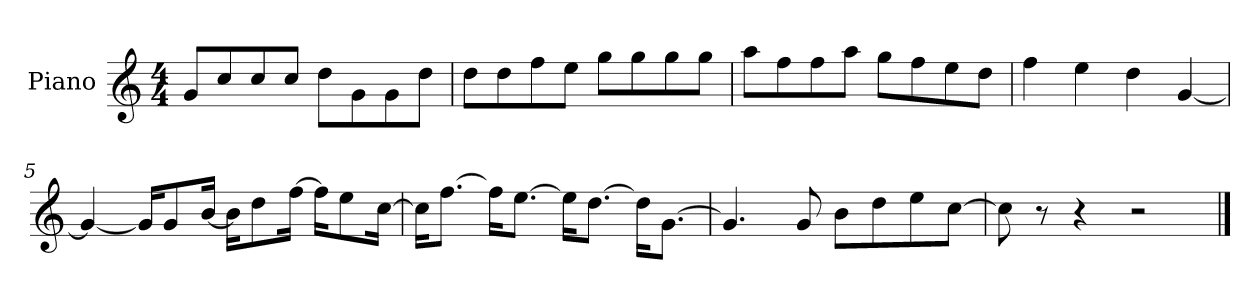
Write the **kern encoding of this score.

**kern
*part1
*staff1
*I"Piano
*I'P-no
*clefG2
*k[]
*M4/4
*MM90
=1
8g/L
8cc/
8cc/
8cc/J
8dd\L
8g\
8g\
8dd\J
=2
8dd\L
8dd\
8ff\
8ee\J
8gg\L
8gg\
8gg\
8gg\J
=3
8aa\L
8ff\
8ff\
8aa\J
8gg\L
8ff\
8ee\
8dd\J
=4
4ff\
4ee\
4dd\
[4g/
=5
4g/_
16g/KL]
8g/
[16b/Jk
16b\KL]
8dd\
[16ff\Jk
16ff\KL]
8ee\
[16cc\Jk
!!LO:LB:g=z
=6
16cc\KL]
[8.ff\J
16ff\KL]
[8.ee\J
16ee\KL]
[8.dd\J
16dd\KL]
[8.g\J
=7
4.g/]
8g/
8b\L
8dd\
8ee\
[8cc\J
=8
8cc\]
8r
4r
2r
==
*-
